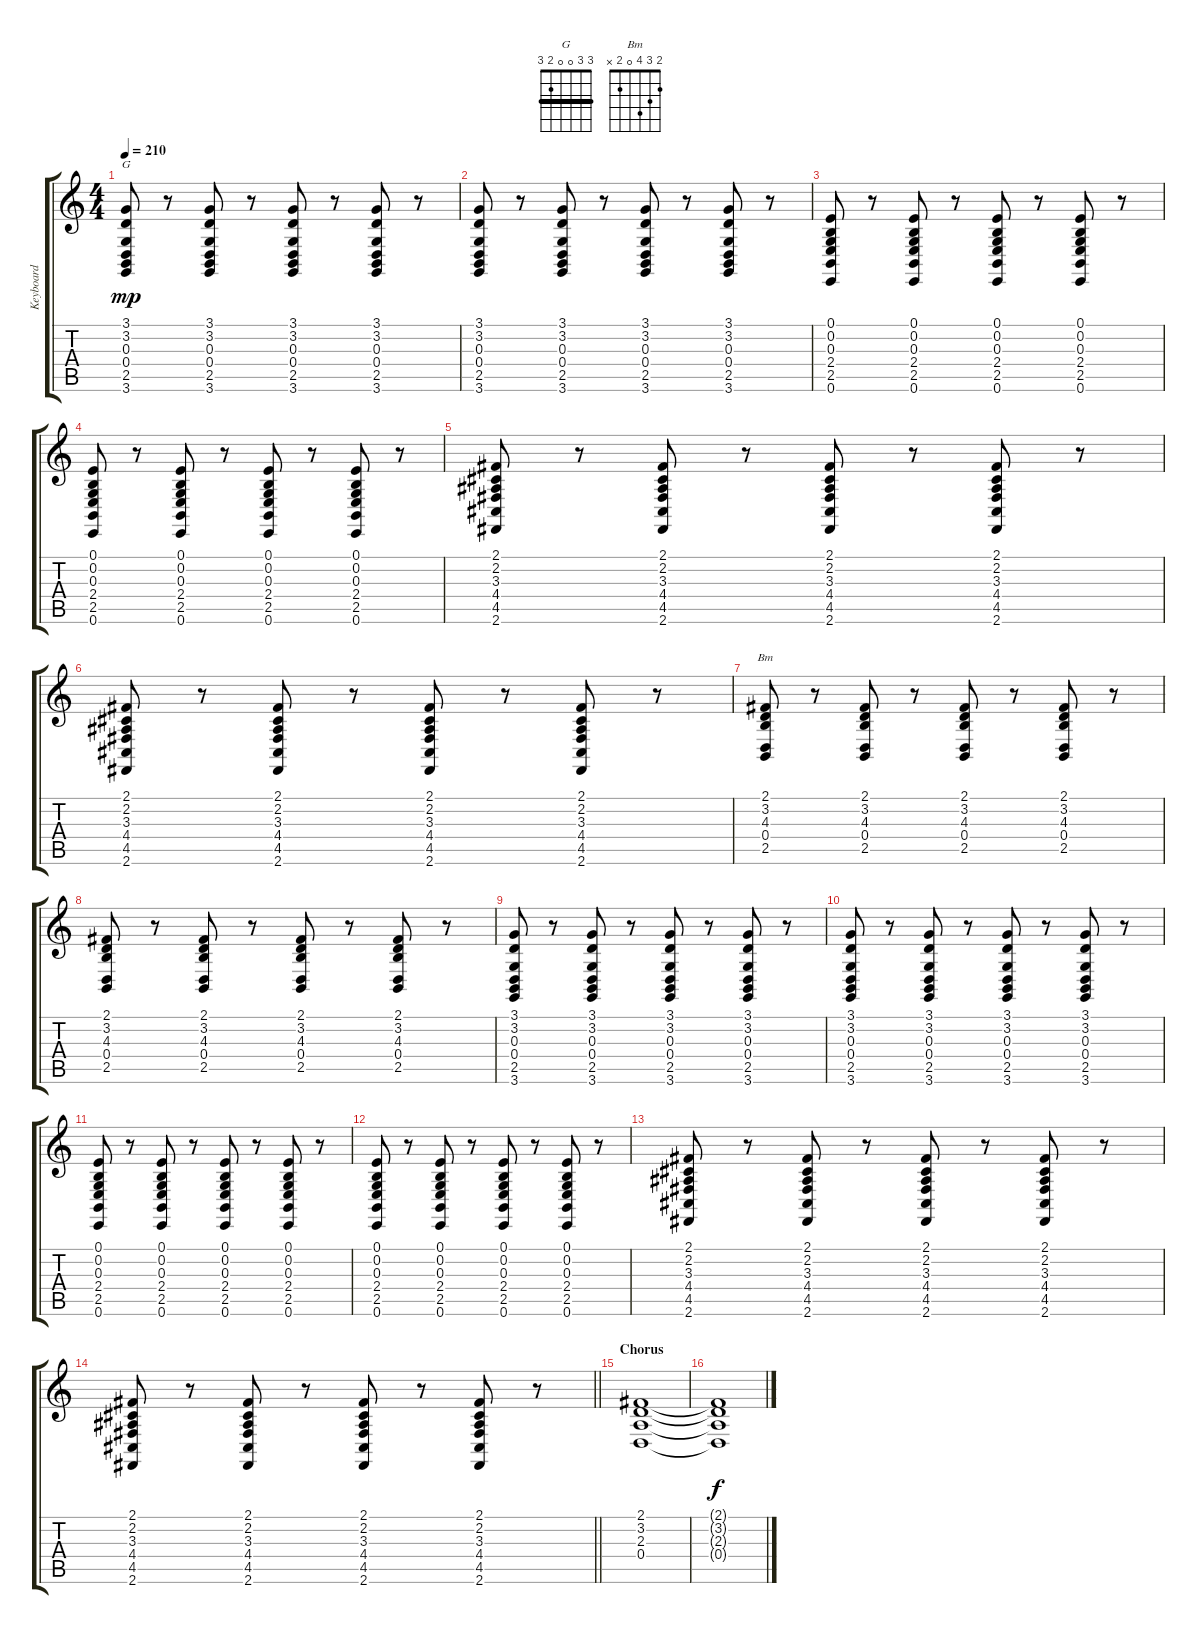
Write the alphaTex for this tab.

\track ("Keyboard" "Keyboard") {instrument churchorgan}
\staff {score tabs}
\tuning (E4 B3 G3 D3 A2 E2) {hide}
\chord ("G" 3 3 0 0 2 3) {barre 3}
\chord ("Bm" 2 3 4 0 2 x)
\ts (4 4)
\tempo 210
\clef g2
\ks c
(3.1 3.2 0.3 0.4 2.5 3.6).8{ch "G" dy mp} r.8 (3.1 3.2 0.3 0.4 2.5 3.6).8 r.8 (3.1 3.2 0.3 0.4 2.5 3.6).8 r.8 (3.1 3.2 0.3 0.4 2.5 3.6).8 r.8 |
(3.1 3.2 0.3 0.4 2.5 3.6).8 r.8 (3.1 3.2 0.3 0.4 2.5 3.6).8 r.8 (3.1 3.2 0.3 0.4 2.5 3.6).8 r.8 (3.1 3.2 0.3 0.4 2.5 3.6).8 r.8 |
(0.1 0.2 0.3 2.4 2.5 0.6).8 r.8 (0.1 0.2 0.3 2.4 2.5 0.6).8 r.8 (0.1 0.2 0.3 2.4 2.5 0.6).8 r.8 (0.1 0.2 0.3 2.4 2.5 0.6).8 r.8 |
(0.1 0.2 0.3 2.4 2.5 0.6).8 r.8 (0.1 0.2 0.3 2.4 2.5 0.6).8 r.8 (0.1 0.2 0.3 2.4 2.5 0.6).8 r.8 (0.1 0.2 0.3 2.4 2.5 0.6).8 r.8 |
(2.1 2.2 3.3 4.4 4.5 2.6).8 r.8 (2.1 2.2 3.3 4.4 4.5 2.6).8 r.8 (2.1 2.2 3.3 4.4 4.5 2.6).8 r.8 (2.1 2.2 3.3 4.4 4.5 2.6).8 r.8 |
(2.1 2.2 3.3 4.4 4.5 2.6).8 r.8 (2.1 2.2 3.3 4.4 4.5 2.6).8 r.8 (2.1 2.2 3.3 4.4 4.5 2.6).8 r.8 (2.1 2.2 3.3 4.4 4.5 2.6).8 r.8 |
(2.1 3.2 4.3 0.4 2.5).8{ch "Bm"} r.8 (2.1 3.2 4.3 0.4 2.5).8 r.8 (2.1 3.2 4.3 0.4 2.5).8 r.8 (2.1 3.2 4.3 0.4 2.5).8 r.8 |
(2.1 3.2 4.3 0.4 2.5).8 r.8 (2.1 3.2 4.3 0.4 2.5).8 r.8 (2.1 3.2 4.3 0.4 2.5).8 r.8 (2.1 3.2 4.3 0.4 2.5).8 r.8 |
(3.1 3.2 0.3 0.4 2.5 3.6).8 r.8 (3.1 3.2 0.3 0.4 2.5 3.6).8 r.8 (3.1 3.2 0.3 0.4 2.5 3.6).8 r.8 (3.1 3.2 0.3 0.4 2.5 3.6).8 r.8 |
(3.1 3.2 0.3 0.4 2.5 3.6).8 r.8 (3.1 3.2 0.3 0.4 2.5 3.6).8 r.8 (3.1 3.2 0.3 0.4 2.5 3.6).8 r.8 (3.1 3.2 0.3 0.4 2.5 3.6).8 r.8 |
(0.1 0.2 0.3 2.4 2.5 0.6).8 r.8 (0.1 0.2 0.3 2.4 2.5 0.6).8 r.8 (0.1 0.2 0.3 2.4 2.5 0.6).8 r.8 (0.1 0.2 0.3 2.4 2.5 0.6).8 r.8 |
(0.1 0.2 0.3 2.4 2.5 0.6).8 r.8 (0.1 0.2 0.3 2.4 2.5 0.6).8 r.8 (0.1 0.2 0.3 2.4 2.5 0.6).8 r.8 (0.1 0.2 0.3 2.4 2.5 0.6).8 r.8 |
(2.1 2.2 3.3 4.4 4.5 2.6).8 r.8 (2.1 2.2 3.3 4.4 4.5 2.6).8 r.8 (2.1 2.2 3.3 4.4 4.5 2.6).8 r.8 (2.1 2.2 3.3 4.4 4.5 2.6).8 r.8 |
\barLineRight lightlight
(2.1 2.2 3.3 4.4 4.5 2.6).8 r.8 (2.1 2.2 3.3 4.4 4.5 2.6).8 r.8 (2.1 2.2 3.3 4.4 4.5 2.6).8 r.8 (2.1 2.2 3.3 4.4 4.5 2.6).8 r.8 |
\section ("" "Chorus")
(2.1 3.2 2.3 0.4).1 |
(2.1{t} 3.2{t} 2.3{t} 0.4{t}).1{dy f}
